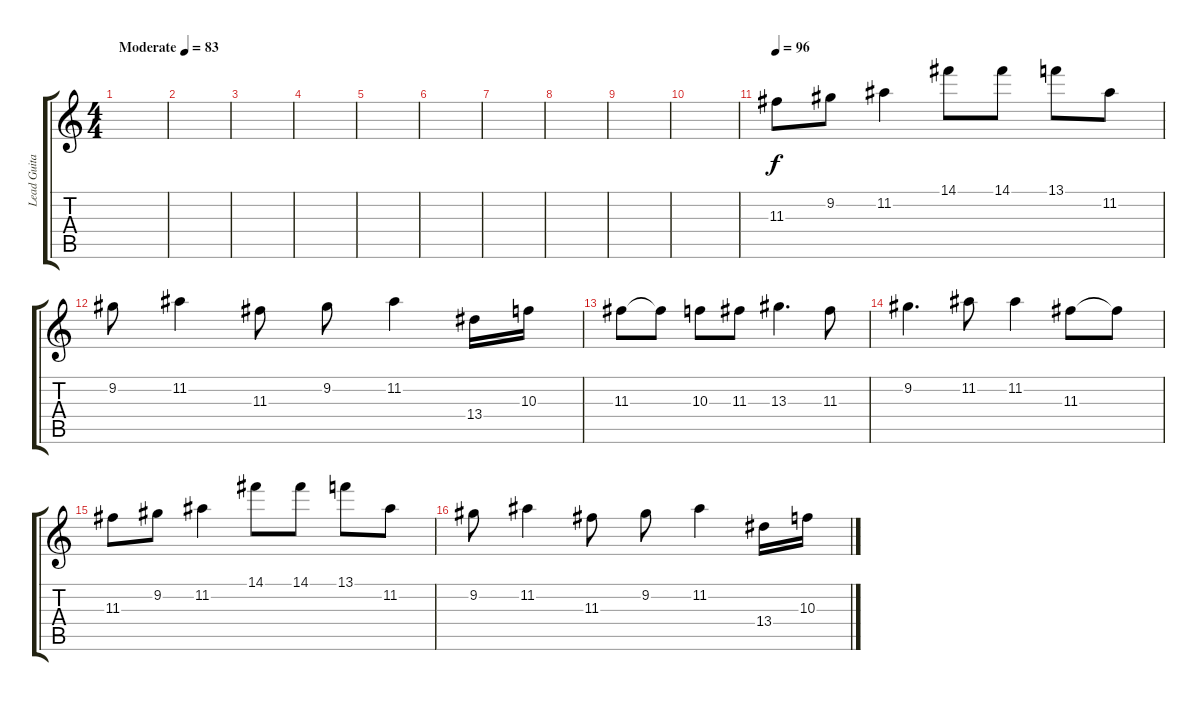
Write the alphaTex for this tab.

\track ("Lead Guitar" "Lead Guita") {instrument overdrivenguitar}
\staff {score tabs}
\tuning (E4 B3 G3 D3 A2 E2) {hide}
\ts (4 4)
\tempo (83 "Moderate")
\clef g2
\ks c
|
|
|
|
|
|
|
|
|
|
\tempo 96
11.3.8 9.2.8 11.2.4 14.1.8 14.1.8 13.1.8 11.2.8 |
9.2.8 11.2.4 11.3.8 9.2.8 11.2.4 13.4.16 10.3.16 |
11.3.8 11.3{t}.8 10.3.8 11.3.8 13.3.4{d} 11.3.8 |
9.2.4{d} 11.2.8 11.2.4 11.3.8 11.3{t}.8 |
11.3.8 9.2.8 11.2.4 14.1.8 14.1.8 13.1.8 11.2.8 |
9.2.8 11.2.4 11.3.8 9.2.8 11.2.4 13.4.16 10.3.16
